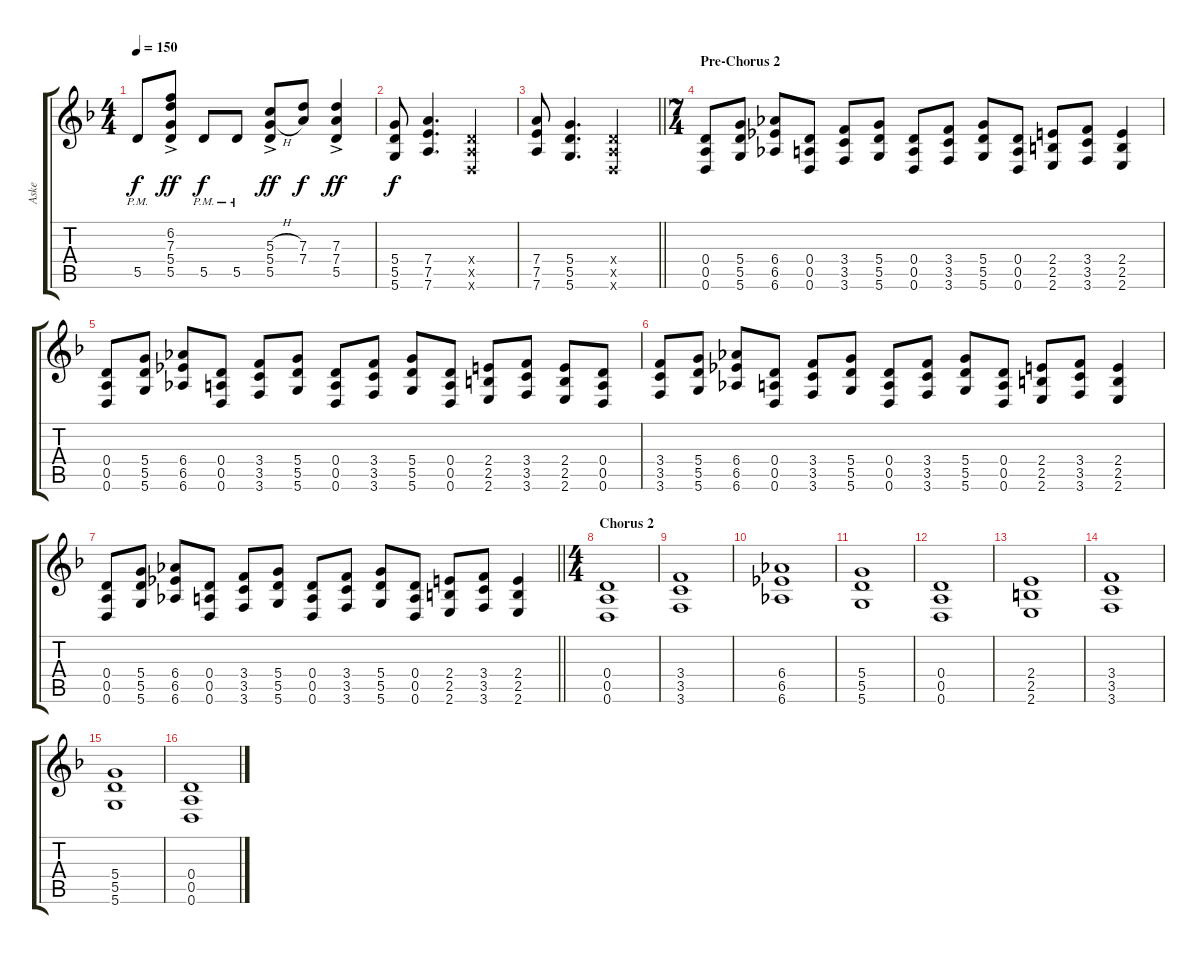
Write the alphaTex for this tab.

\track ("Aske" "Aske") {instrument overdrivenguitar}
\staff {score tabs}
\tuning (E4 B3 G3 D3 A2 D2) {hide}
\ts (4 4)
\tempo 150
\clef g2
\ks dminor
5.5{pm}.8{dy f} (6.2{ac} 7.3{ac} 5.4{ac} 5.5{ac}).8{dy ff} 5.5{pm}.8{dy f} 5.5{pm}.8 (5.3{h ac} 5.4{h ac} 5.5{ac}).8{dy ff} (7.3 7.4).8{dy f} (7.3{ac} 7.4{ac} 5.5{ac}).4{dy ff} |
(5.4 5.5 5.6).8{dy f} (7.4 7.5 7.6).4{d} (0.4{x} 0.5{x} 0.6{x}).2 |
\barLineRight lightlight
(7.4 7.5 7.6).8 (5.4 5.5 5.6).4{d} (0.4{x} 0.5{x} 0.6{x}).2 |
\ts (7 4)
\section ("" "Pre-Chorus 2")
(0.4 0.5 0.6).8 (5.4 5.5 5.6).8 (6.4 6.5 6.6).8 (0.4 0.5 0.6).8 (3.4 3.5 3.6).8 (5.4 5.5 5.6).8 (0.4 0.5 0.6).8 (3.4 3.5 3.6).8 (5.4 5.5 5.6).8 (0.4 0.5 0.6).8 (2.4 2.5 2.6).8 (3.4 3.5 3.6).8 (2.4 2.5 2.6).4 |
(0.4 0.5 0.6).8 (5.4 5.5 5.6).8 (6.4 6.5 6.6).8 (0.4 0.5 0.6).8 (3.4 3.5 3.6).8 (5.4 5.5 5.6).8 (0.4 0.5 0.6).8 (3.4 3.5 3.6).8 (5.4 5.5 5.6).8 (0.4 0.5 0.6).8 (2.4 2.5 2.6).8 (3.4 3.5 3.6).8 (2.4 2.5 2.6).8 (0.4 0.5 0.6).8 |
(3.4 3.5 3.6).8 (5.4 5.5 5.6).8 (6.4 6.5 6.6).8 (0.4 0.5 0.6).8 (3.4 3.5 3.6).8 (5.4 5.5 5.6).8 (0.4 0.5 0.6).8 (3.4 3.5 3.6).8 (5.4 5.5 5.6).8 (0.4 0.5 0.6).8 (2.4 2.5 2.6).8 (3.4 3.5 3.6).8 (2.4 2.5 2.6).4 |
\barLineRight lightlight
(0.4 0.5 0.6).8 (5.4 5.5 5.6).8 (6.4 6.5 6.6).8 (0.4 0.5 0.6).8 (3.4 3.5 3.6).8 (5.4 5.5 5.6).8 (0.4 0.5 0.6).8 (3.4 3.5 3.6).8 (5.4 5.5 5.6).8 (0.4 0.5 0.6).8 (2.4 2.5 2.6).8 (3.4 3.5 3.6).8 (2.4 2.5 2.6).4 |
\ts (4 4)
\section ("" "Chorus 2")
(0.4 0.5 0.6).1 |
(3.4 3.5 3.6).1 |
(6.4 6.5 6.6).1 |
(5.4 5.5 5.6).1 |
(0.4 0.5 0.6).1 |
(2.4 2.5 2.6).1 |
(3.4 3.5 3.6).1 |
(5.4 5.5 5.6).1 |
(0.4 0.5 0.6).1
